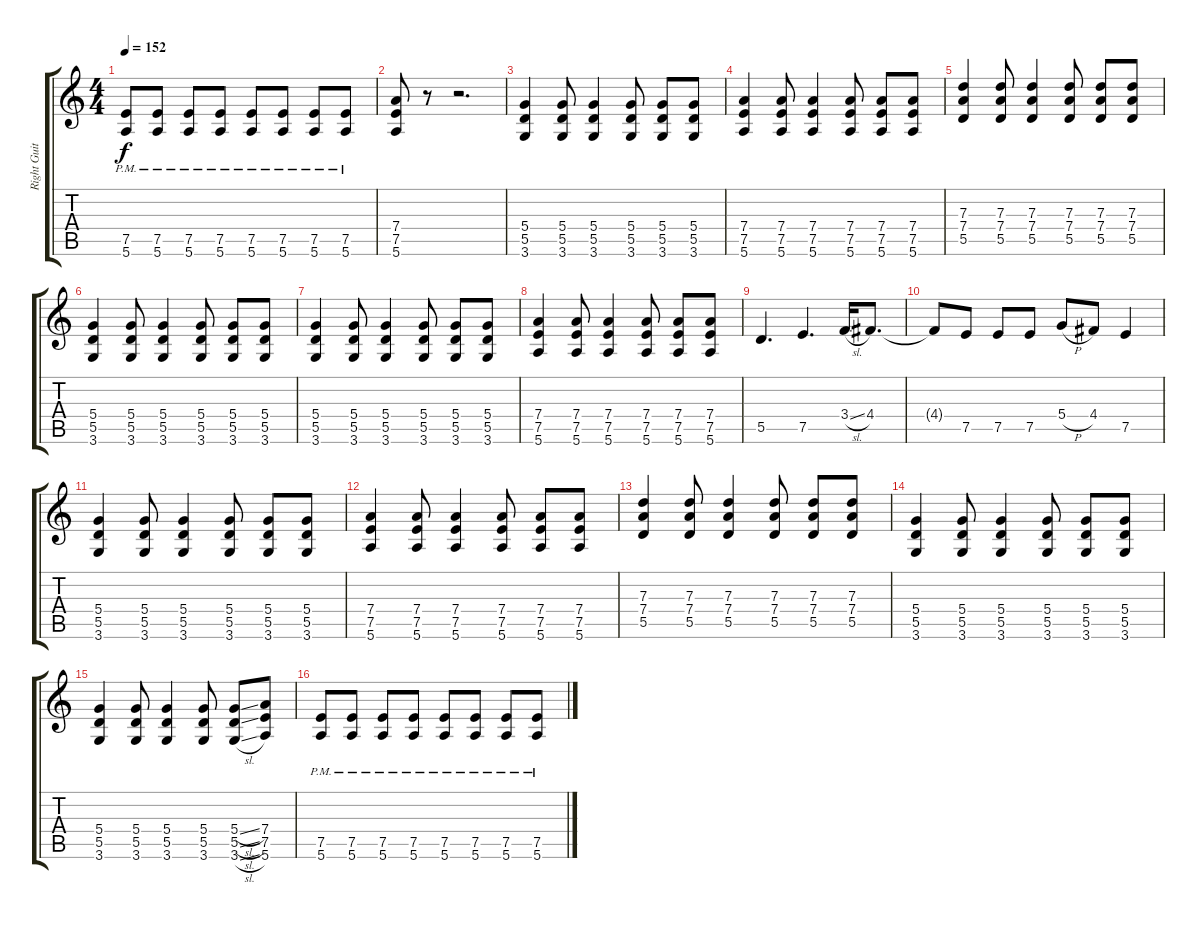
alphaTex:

\track ("Right Guitar" "Right Guit") {instrument overdrivenguitar}
\staff {score tabs}
\tuning (E4 B3 G3 D3 A2 E2) {hide}
\ts (4 4)
\tempo 152
\clef g2
\ks c
(7.5{pm} 5.6{pm}).8{dy f} (7.5{pm} 5.6{pm}).8 (7.5{pm} 5.6{pm}).8 (7.5{pm} 5.6{pm}).8 (7.5{pm} 5.6{pm}).8 (7.5{pm} 5.6{pm}).8 (7.5{pm} 5.6{pm}).8 (7.5{pm} 5.6{pm}).8 |
(7.4 7.5 5.6).8 r.8 r.2{d} |
(5.4 5.5 3.6).4 (5.4 5.5 3.6).8 (5.4 5.5 3.6).4 (5.4 5.5 3.6).8 (5.4 5.5 3.6).8 (5.4 5.5 3.6).8 |
(7.4 7.5 5.6).4 (7.4 7.5 5.6).8 (7.4 7.5 5.6).4 (7.4 7.5 5.6).8 (7.4 7.5 5.6).8 (7.4 7.5 5.6).8 |
(7.3 7.4 5.5).4 (7.3 7.4 5.5).8 (7.3 7.4 5.5).4 (7.3 7.4 5.5).8 (7.3 7.4 5.5).8 (7.3 7.4 5.5).8 |
(5.4 5.5 3.6).4 (5.4 5.5 3.6).8 (5.4 5.5 3.6).4 (5.4 5.5 3.6).8 (5.4 5.5 3.6).8 (5.4 5.5 3.6).8 |
(5.4 5.5 3.6).4 (5.4 5.5 3.6).8 (5.4 5.5 3.6).4 (5.4 5.5 3.6).8 (5.4 5.5 3.6).8 (5.4 5.5 3.6).8 |
(7.4 7.5 5.6).4 (7.4 7.5 5.6).8 (7.4 7.5 5.6).4 (7.4 7.5 5.6).8 (7.4 7.5 5.6).8 (7.4 7.5 5.6).8 |
5.5.4{d} 7.5.4{d} 3.4{sl}.16 4.4.8{d} |
4.4{t}.8 7.5.8 7.5.8 7.5.8 5.4{h}.8 4.4.8 7.5.4 |
(5.4 5.5 3.6).4 (5.4 5.5 3.6).8 (5.4 5.5 3.6).4 (5.4 5.5 3.6).8 (5.4 5.5 3.6).8 (5.4 5.5 3.6).8 |
(7.4 7.5 5.6).4 (7.4 7.5 5.6).8 (7.4 7.5 5.6).4 (7.4 7.5 5.6).8 (7.4 7.5 5.6).8 (7.4 7.5 5.6).8 |
(7.3 7.4 5.5).4 (7.3 7.4 5.5).8 (7.3 7.4 5.5).4 (7.3 7.4 5.5).8 (7.3 7.4 5.5).8 (7.3 7.4 5.5).8 |
(5.4 5.5 3.6).4 (5.4 5.5 3.6).8 (5.4 5.5 3.6).4 (5.4 5.5 3.6).8 (5.4 5.5 3.6).8 (5.4 5.5 3.6).8 |
(5.4 5.5 3.6).4 (5.4 5.5 3.6).8 (5.4 5.5 3.6).4 (5.4 5.5 3.6).8 (5.4{sl} 5.5{sl} 3.6{sl}).8 (7.4 7.5 5.6).8 |
(7.5{pm} 5.6{pm}).8 (7.5{pm} 5.6{pm}).8 (7.5{pm} 5.6{pm}).8 (7.5{pm} 5.6{pm}).8 (7.5{pm} 5.6{pm}).8 (7.5{pm} 5.6{pm}).8 (7.5{pm} 5.6{pm}).8 (7.5{pm} 5.6{pm}).8
